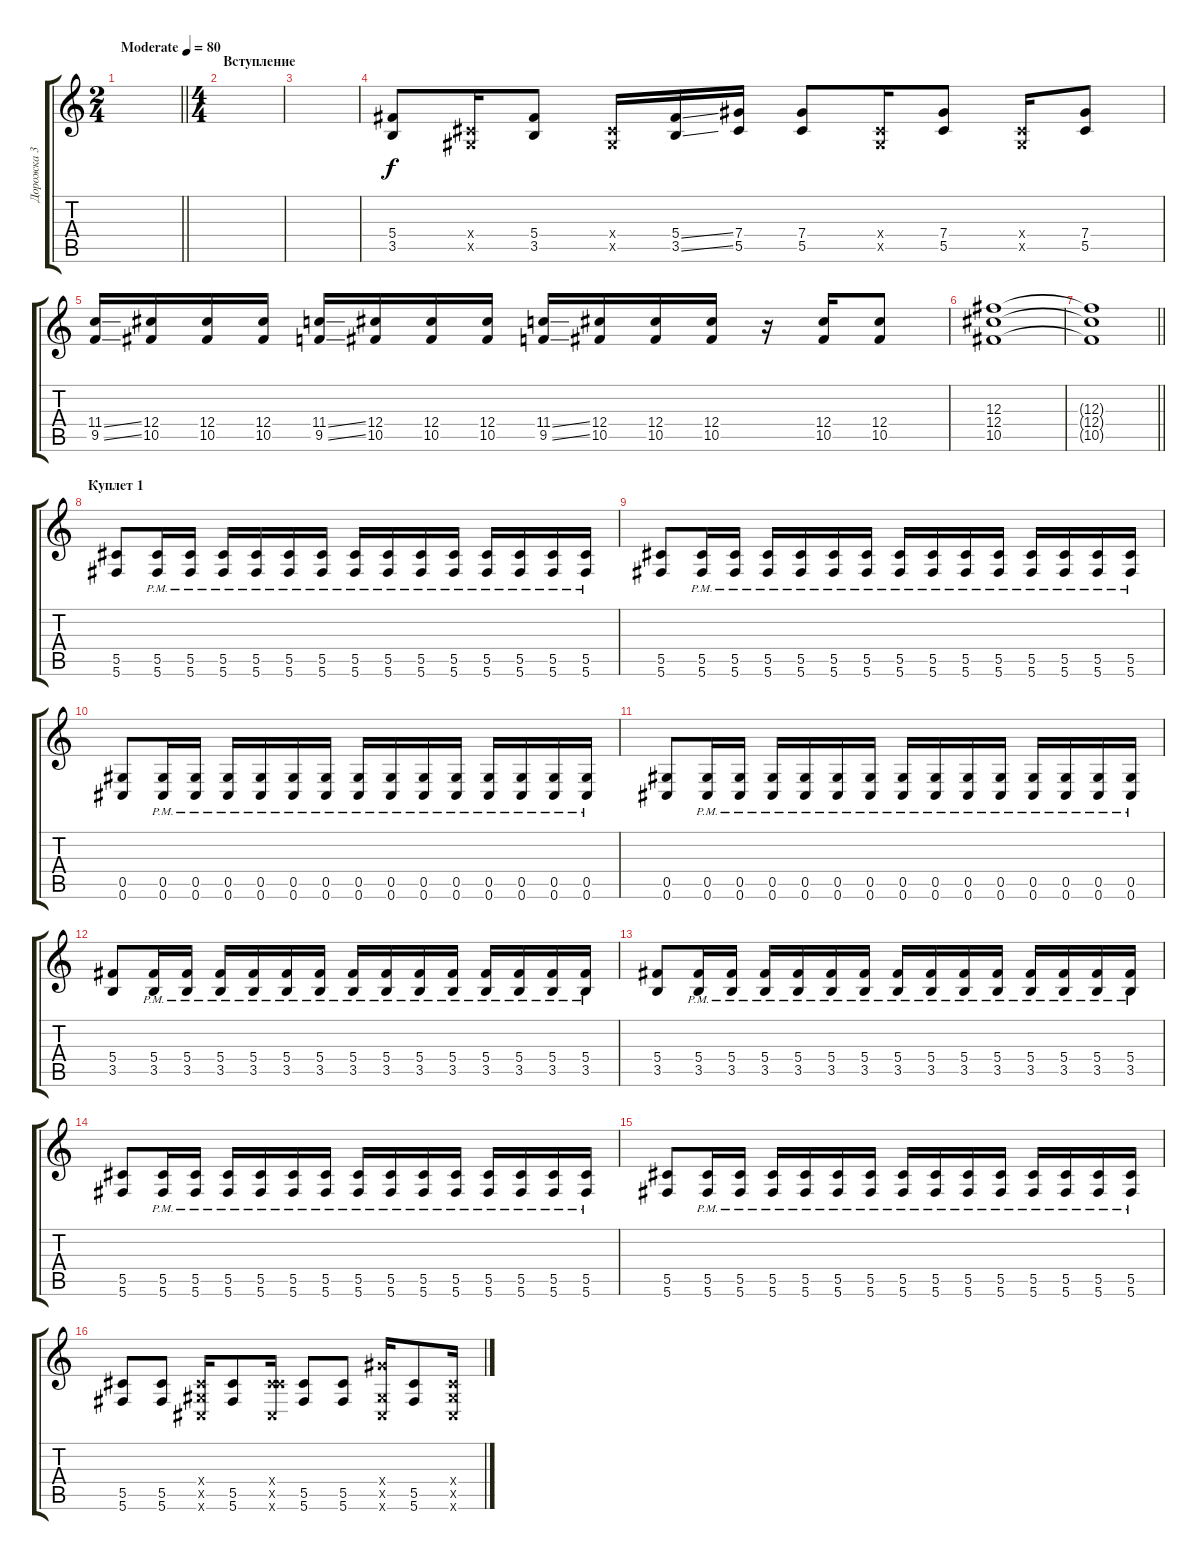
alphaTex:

\track ("Дорожка 3" "Дорожка 3") {instrument distortionguitar}
\staff {score tabs}
\tuning (Eb4 Bb3 Gb3 Db3 Ab2 Db2) {hide}
\ts (2 4)
\tempo (80 "Moderate")
\clef g2
\barLineRight lightlight
\ks c
|
\ts (4 4)
\section ("" "Вступление")
|
|
(5.4 3.5).8 (0.4{x} 0.5{x}).16 (5.4 3.5).8 (0.4{x} 0.5{x}).16 (5.4{ss} 3.5{ss}).16 (7.4 5.5).16 (7.4 5.5).8 (0.4{x} 0.5{x}).16 (7.4 5.5).8 (0.4{x} 0.5{x}).16 (7.4 5.5).8 |
(11.4{ss} 9.5{ss}).16 (12.4 10.5).16 (12.4 10.5).16 (12.4 10.5).16 (11.4{ss} 9.5{ss}).16 (12.4 10.5).16 (12.4 10.5).16 (12.4 10.5).16 (11.4{ss} 9.5{ss}).16 (12.4 10.5).16 (12.4 10.5).16 (12.4 10.5).16 r.16 (12.4 10.5).16 (12.4 10.5).8 |
(12.3 12.4 10.5).1 |
\barLineRight lightlight
(12.3{t} 12.4{t} 10.5{t}).1 |
\section ("" "Куплет 1")
(5.5 5.6).8 (5.5{pm} 5.6{pm}).16 (5.5{pm} 5.6{pm}).16 (5.5{pm} 5.6{pm}).16 (5.5{pm} 5.6{pm}).16 (5.5{pm} 5.6{pm}).16 (5.5{pm} 5.6{pm}).16 (5.5{pm} 5.6{pm}).16 (5.5{pm} 5.6{pm}).16 (5.5{pm} 5.6{pm}).16 (5.5{pm} 5.6{pm}).16 (5.5{pm} 5.6{pm}).16 (5.5{pm} 5.6{pm}).16 (5.5{pm} 5.6{pm}).16 (5.5{pm} 5.6{pm}).16 |
(5.5 5.6).8 (5.5{pm} 5.6{pm}).16 (5.5{pm} 5.6{pm}).16 (5.5{pm} 5.6{pm}).16 (5.5{pm} 5.6{pm}).16 (5.5{pm} 5.6{pm}).16 (5.5{pm} 5.6{pm}).16 (5.5{pm} 5.6{pm}).16 (5.5{pm} 5.6{pm}).16 (5.5{pm} 5.6{pm}).16 (5.5{pm} 5.6{pm}).16 (5.5{pm} 5.6{pm}).16 (5.5{pm} 5.6{pm}).16 (5.5{pm} 5.6{pm}).16 (5.5{pm} 5.6{pm}).16 |
(0.5 0.6).8 (0.5{pm} 0.6{pm}).16 (0.5{pm} 0.6{pm}).16 (0.5{pm} 0.6{pm}).16 (0.5{pm} 0.6{pm}).16 (0.5{pm} 0.6{pm}).16 (0.5{pm} 0.6{pm}).16 (0.5{pm} 0.6{pm}).16 (0.5{pm} 0.6{pm}).16 (0.5{pm} 0.6{pm}).16 (0.5{pm} 0.6{pm}).16 (0.5{pm} 0.6{pm}).16 (0.5{pm} 0.6{pm}).16 (0.5{pm} 0.6{pm}).16 (0.5{pm} 0.6{pm}).16 |
(0.5 0.6).8 (0.5{pm} 0.6{pm}).16 (0.5{pm} 0.6{pm}).16 (0.5{pm} 0.6{pm}).16 (0.5{pm} 0.6{pm}).16 (0.5{pm} 0.6{pm}).16 (0.5{pm} 0.6{pm}).16 (0.5{pm} 0.6{pm}).16 (0.5{pm} 0.6{pm}).16 (0.5{pm} 0.6{pm}).16 (0.5{pm} 0.6{pm}).16 (0.5{pm} 0.6{pm}).16 (0.5{pm} 0.6{pm}).16 (0.5{pm} 0.6{pm}).16 (0.5{pm} 0.6{pm}).16 |
(5.4 3.5).8 (5.4{pm} 3.5{pm}).16 (5.4{pm} 3.5{pm}).16 (5.4{pm} 3.5{pm}).16 (5.4{pm} 3.5{pm}).16 (5.4{pm} 3.5{pm}).16 (5.4{pm} 3.5{pm}).16 (5.4{pm} 3.5{pm}).16 (5.4{pm} 3.5{pm}).16 (5.4{pm} 3.5{pm}).16 (5.4{pm} 3.5{pm}).16 (5.4{pm} 3.5{pm}).16 (5.4{pm} 3.5{pm}).16 (5.4{pm} 3.5{pm}).16 (5.4{pm} 3.5{pm}).16 |
(5.4 3.5).8 (5.4{pm} 3.5{pm}).16 (5.4{pm} 3.5{pm}).16 (5.4{pm} 3.5{pm}).16 (5.4{pm} 3.5{pm}).16 (5.4{pm} 3.5{pm}).16 (5.4{pm} 3.5{pm}).16 (5.4{pm} 3.5{pm}).16 (5.4{pm} 3.5{pm}).16 (5.4{pm} 3.5{pm}).16 (5.4{pm} 3.5{pm}).16 (5.4{pm} 3.5{pm}).16 (5.4{pm} 3.5{pm}).16 (5.4{pm} 3.5{pm}).16 (5.4{pm} 3.5{pm}).16 |
(5.5 5.6).8 (5.5{pm} 5.6{pm}).16 (5.5{pm} 5.6{pm}).16 (5.5{pm} 5.6{pm}).16 (5.5{pm} 5.6{pm}).16 (5.5{pm} 5.6{pm}).16 (5.5{pm} 5.6{pm}).16 (5.5{pm} 5.6{pm}).16 (5.5{pm} 5.6{pm}).16 (5.5{pm} 5.6{pm}).16 (5.5{pm} 5.6{pm}).16 (5.5{pm} 5.6{pm}).16 (5.5{pm} 5.6{pm}).16 (5.5{pm} 5.6{pm}).16 (5.5{pm} 5.6{pm}).16 |
(5.5 5.6).8 (5.5{pm} 5.6{pm}).16 (5.5{pm} 5.6{pm}).16 (5.5{pm} 5.6{pm}).16 (5.5{pm} 5.6{pm}).16 (5.5{pm} 5.6{pm}).16 (5.5{pm} 5.6{pm}).16 (5.5{pm} 5.6{pm}).16 (5.5{pm} 5.6{pm}).16 (5.5{pm} 5.6{pm}).16 (5.5{pm} 5.6{pm}).16 (5.5{pm} 5.6{pm}).16 (5.5{pm} 5.6{pm}).16 (5.5{pm} 5.6{pm}).16 (5.5{pm} 5.6{pm}).16 |
(5.5 5.6).8 (5.5 5.6).8 (0.4{x} 0.5{x} 0.6{x}).16 (5.5 5.6).8 (0.4{x} 5.5{x} 0.6{x}).16 (5.5 5.6).8 (5.5 5.6).8 (7.4{x} 0.5{x} 0.6{x}).16 (5.5 5.6).8 (0.4{x} 0.5{x} 0.6{x}).16
